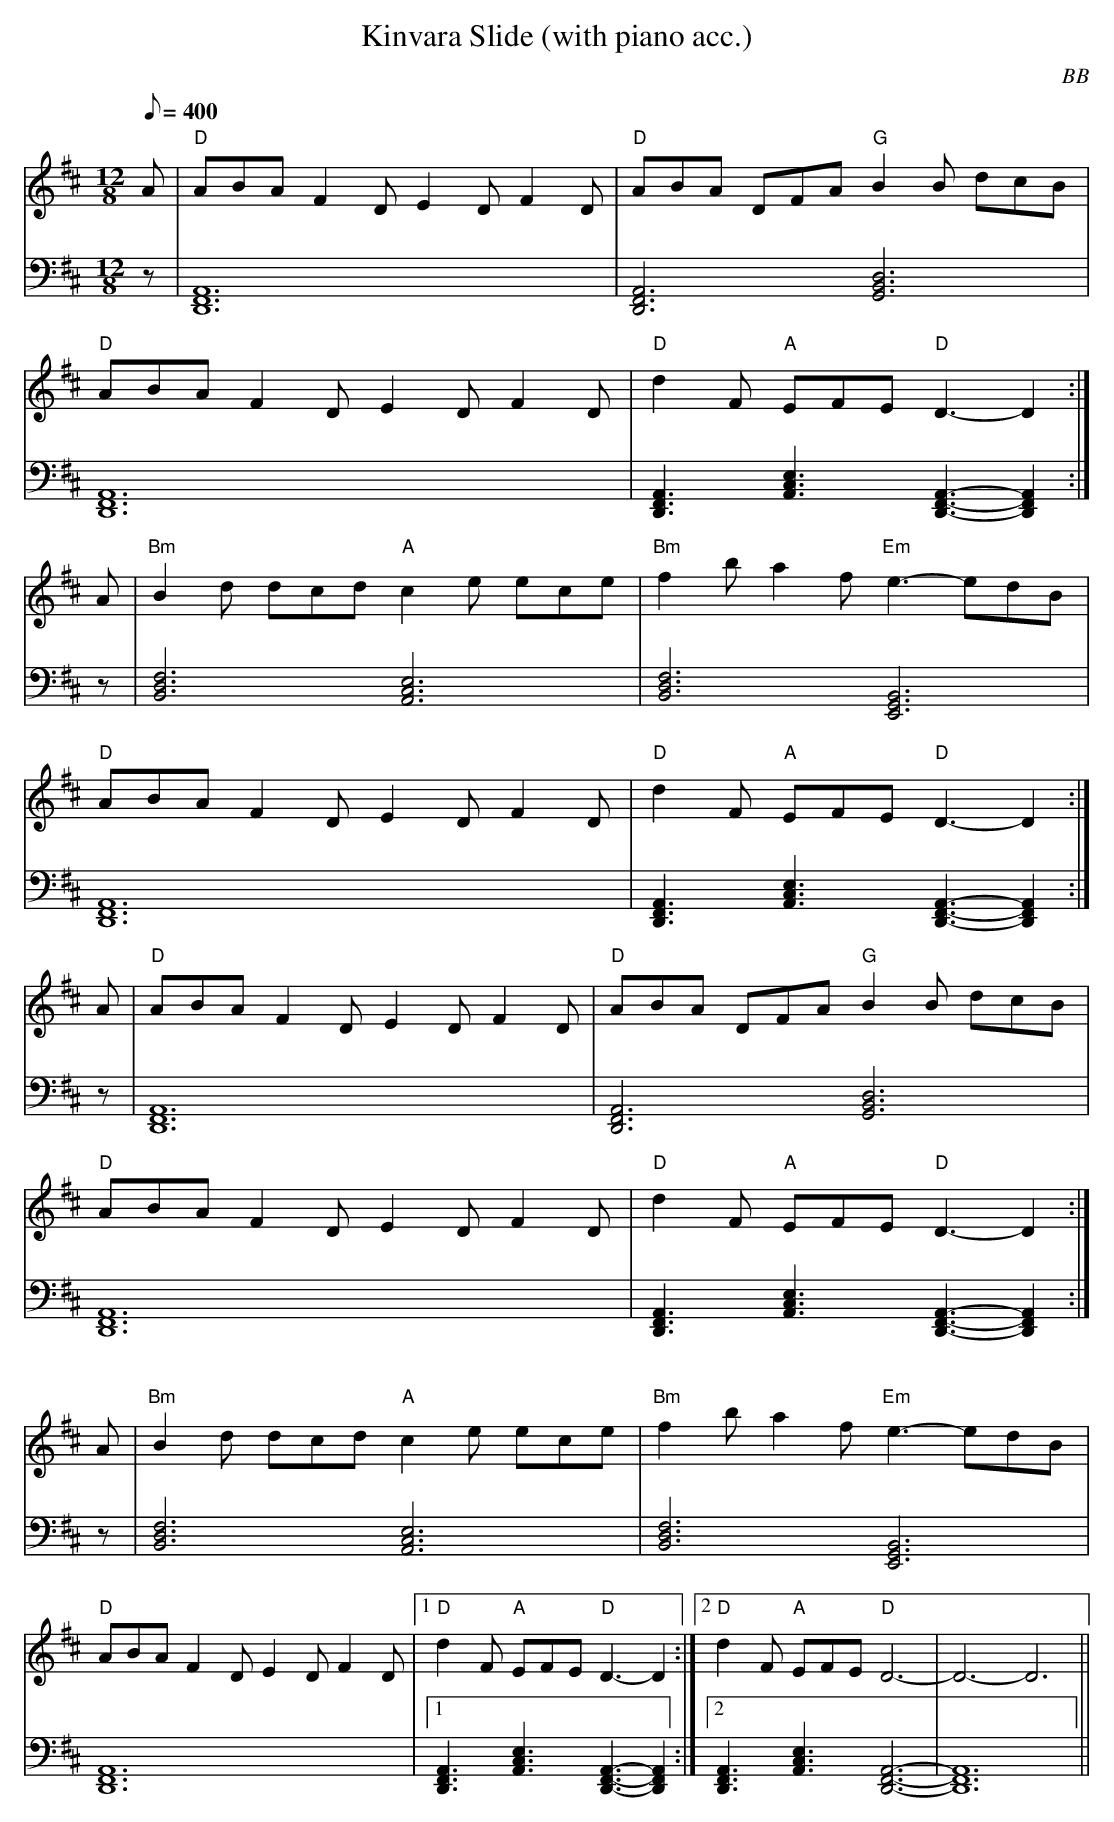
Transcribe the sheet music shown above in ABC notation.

X:1
T: Kinvara Slide (with piano acc.)
C: BB
M: 12/8
Q: 400
L: 1/8
V: 1 program 1 21 %acc
V: 2 volume=70 clef=bass m=D program 1 48
K: D
[V:1] A|"D"ABA F2 D E2 D F2 D|"D"ABA DFA "G"B2 B dcB|
[V:2] z|[D,12F,12A,12]|[D,6F,6A,6][G,6B,6D6]|
[V:1] "D"ABA F2 D E2 D F2 D|"D"d2 F "A"EFE "D"D3-D2 :|
[V:2] [D,12F,12A,12]|[D,3F,3A,3][A,3C3E3][D,3-F,3-A,3-][D,2F,2A,2]:|
[V:1] A|"Bm"B2 d dcd "A"c2 e ece|"Bm"f2 b a2 f "Em"e3-edB|
[V:2] z|[B,6D6F6][A,6C6E6]|[B,6D6F6][E,6G,6B,6]|
[V:1] "D"ABA F2 D E2 D F2 D|"D"d2 F "A"EFE "D"D3-D2 :|
[V:2] [D,12F,12A,12]|[D,3F,3A,3][A,3C3E3][D,3-F,3-A,3-][D,2F,2A,2]:|
[V:1] A|"D"ABA F2 D E2 D F2 D|"D"ABA DFA "G"B2 B dcB|
[V:2] z|[D,12F,12A,12]|[D,6F,6A,6][G,6B,6D6]|
[V:1] "D"ABA F2 D E2 D F2 D|"D"d2 F "A"EFE "D"D3-D2 :|
[V:2] [D,12F,12A,12]|[D,3F,3A,3][A,3C3E3][D,3-F,3-A,3-][D,2F,2A,2]:|
[V:1] A|"Bm"B2 d dcd "A"c2 e ece|"Bm"f2 b a2 f "Em"e3-edB|
[V:2] z|[B,6D6F6][A,6C6E6]|[B,6D6F6][E,6G,6B,6]|
[V:1] "D"ABA F2 D E2 D F2 D|1 "D"d2 F "A"EFE "D"D3-D2 :|2 "D"d2 F "A"EFE "D"D6-|D6-D6||
[V:2] [D,12F,12A,12]|1 [D,3F,3A,3][A,3C3E3][D,3-F,3-A,3-][D,2F,2A,2] :|2\
[D,3F,3A,3][A,3C3E3][D,6-F,6-A,6-]|[D,12F,12A,12]||
